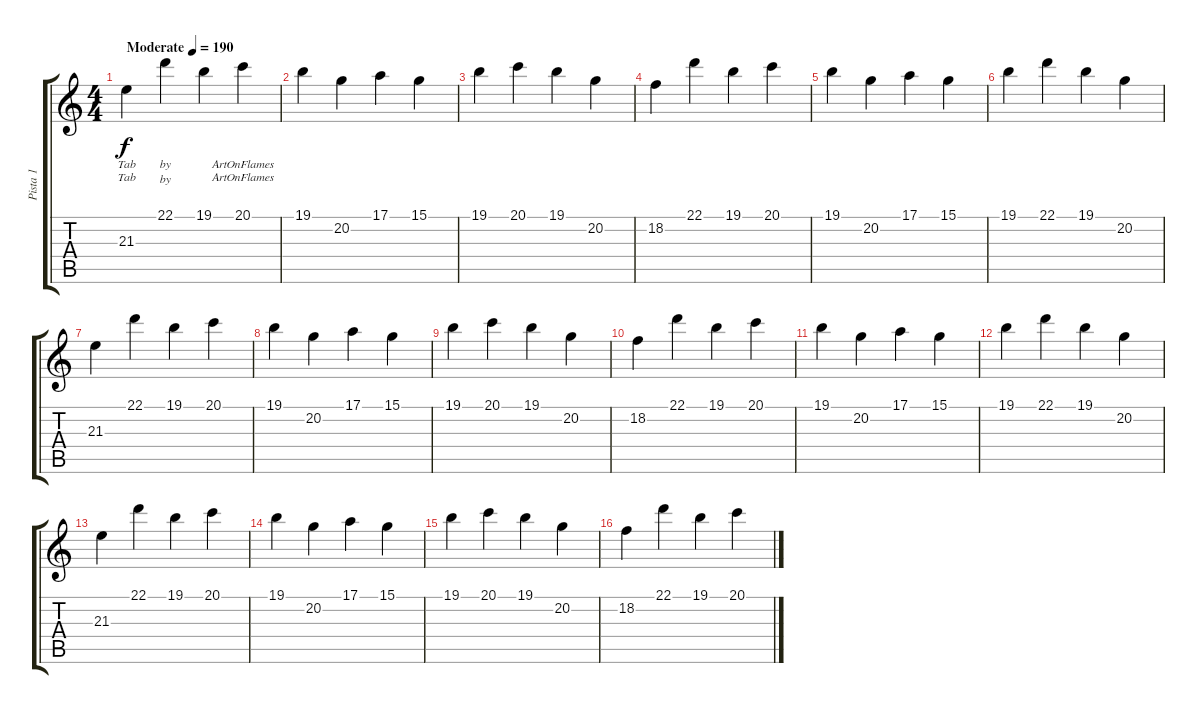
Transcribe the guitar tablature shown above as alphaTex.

\track ("Pista 1" "Pista 1") {instrument acousticgrandpiano}
\staff {score tabs}
\tuning (E4 B3 G3 D3 A2 E2) {hide}
\ts (4 4)
\tempo (190 "Moderate")
\clef g2
\ks c
21.3.4{lyrics (0 "Tab") lyrics (1 "Tab") lyrics (2 "") lyrics (3 "") lyrics (4 "") dy f instrument acousticgrandpiano} 22.1.4{lyrics (0 "by") lyrics (1 "by") lyrics (2 "") lyrics (3 "") lyrics (4 "")} 19.1.4{lyrics (0 "") lyrics (1 "") lyrics (2 "") lyrics (3 "") lyrics (4 "")} 20.1.4{lyrics (0 "ArtOnFlames") lyrics (1 "ArtOnFlames") lyrics (2 "") lyrics (3 "") lyrics (4 "")} |
19.1.4 20.2.4 17.1.4 15.1.4 |
19.1.4 20.1.4 19.1.4 20.2.4 |
18.2.4 22.1.4 19.1.4 20.1.4 |
19.1.4 20.2.4 17.1.4 15.1.4 |
19.1.4 22.1.4 19.1.4 20.2.4 |
21.3.4 22.1.4 19.1.4 20.1.4 |
19.1.4 20.2.4 17.1.4 15.1.4 |
19.1.4 20.1.4 19.1.4 20.2.4 |
18.2.4 22.1.4 19.1.4 20.1.4 |
19.1.4 20.2.4 17.1.4 15.1.4 |
19.1.4 22.1.4 19.1.4 20.2.4 |
21.3.4 22.1.4 19.1.4 20.1.4 |
19.1.4 20.2.4 17.1.4 15.1.4 |
19.1.4 20.1.4 19.1.4 20.2.4 |
18.2.4 22.1.4 19.1.4 20.1.4
